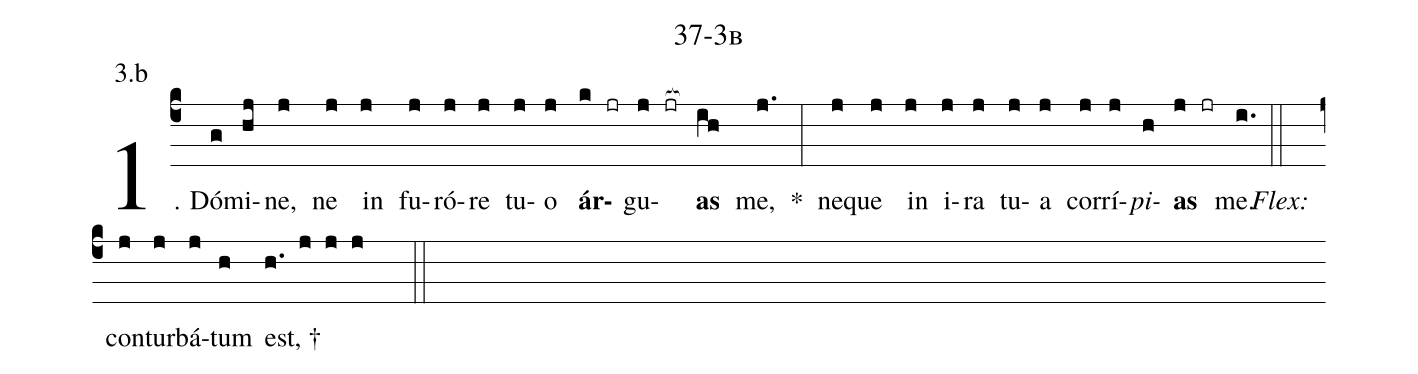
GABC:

name: 37-3b;
annotation: 3.b;
%%
(c4)1. Dó(g)mi(hj)ne,(j) ne(j) in(j) fu(j)ró(j)re(j) tu(j)o(j) <b>ár</b>(k jr)gu(j jr[ocb:1{])<b>as</b>(ih[ocb:0}]) me,(j.) *(:) ne(j)que(j) in(j) i(j)ra(j) tu(j)a(j) cor(j)rí(j)<i>pi</i>(h)<b>as</b>(j jr) me.(i.) (::)
<i>Flex:</i>()  con(j)tur(j)bá(j)tum(h) est, †(h. j j j  ::)
